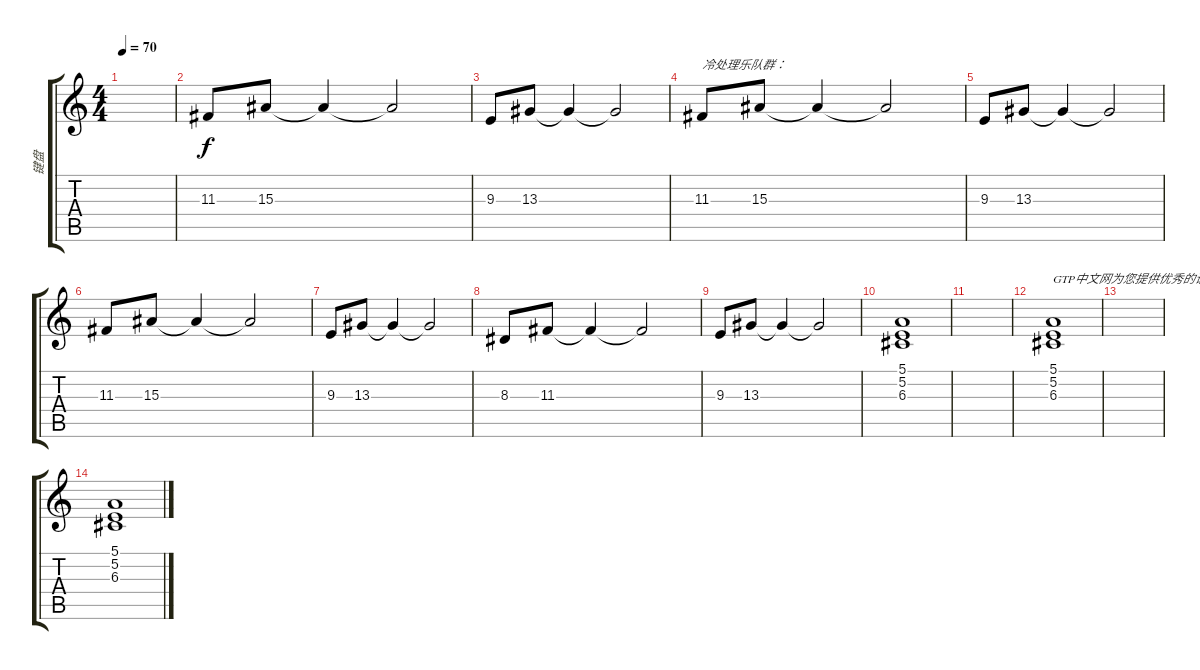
\track ("键盘" "键盘") {instrument electricgrandpiano}
\staff {score tabs}
\tuning (E4 B3 G3 D3 A2 E2) {hide}
\ts (4 4)
\tempo 70
\clef g2
\ks c
|
11.3.8 15.3.8 15.3{t}.4 15.3{t}.2 |
9.3.8 13.3.8 13.3{t}.4 13.3{t}.2 |
11.3.8{txt "冷处理乐队群："} 15.3.8 15.3{t}.4 15.3{t}.2 |
9.3.8 13.3.8 13.3{t}.4 13.3{t}.2 |
11.3.8 15.3.8 15.3{t}.4 15.3{t}.2 |
9.3.8 13.3.8 13.3{t}.4 13.3{t}.2 |
8.3.8 11.3.8 11.3{t}.4 11.3{t}.2 |
9.3.8 13.3.8 13.3{t}.4 13.3{t}.2 |
(5.1 5.2 6.3).1{volume 10} |
|
(5.1 5.2 6.3).1{txt "GTP中文网为您提供优秀的谱子" volume 10} |
|
(5.1 5.2 6.3).1{volume 10}
